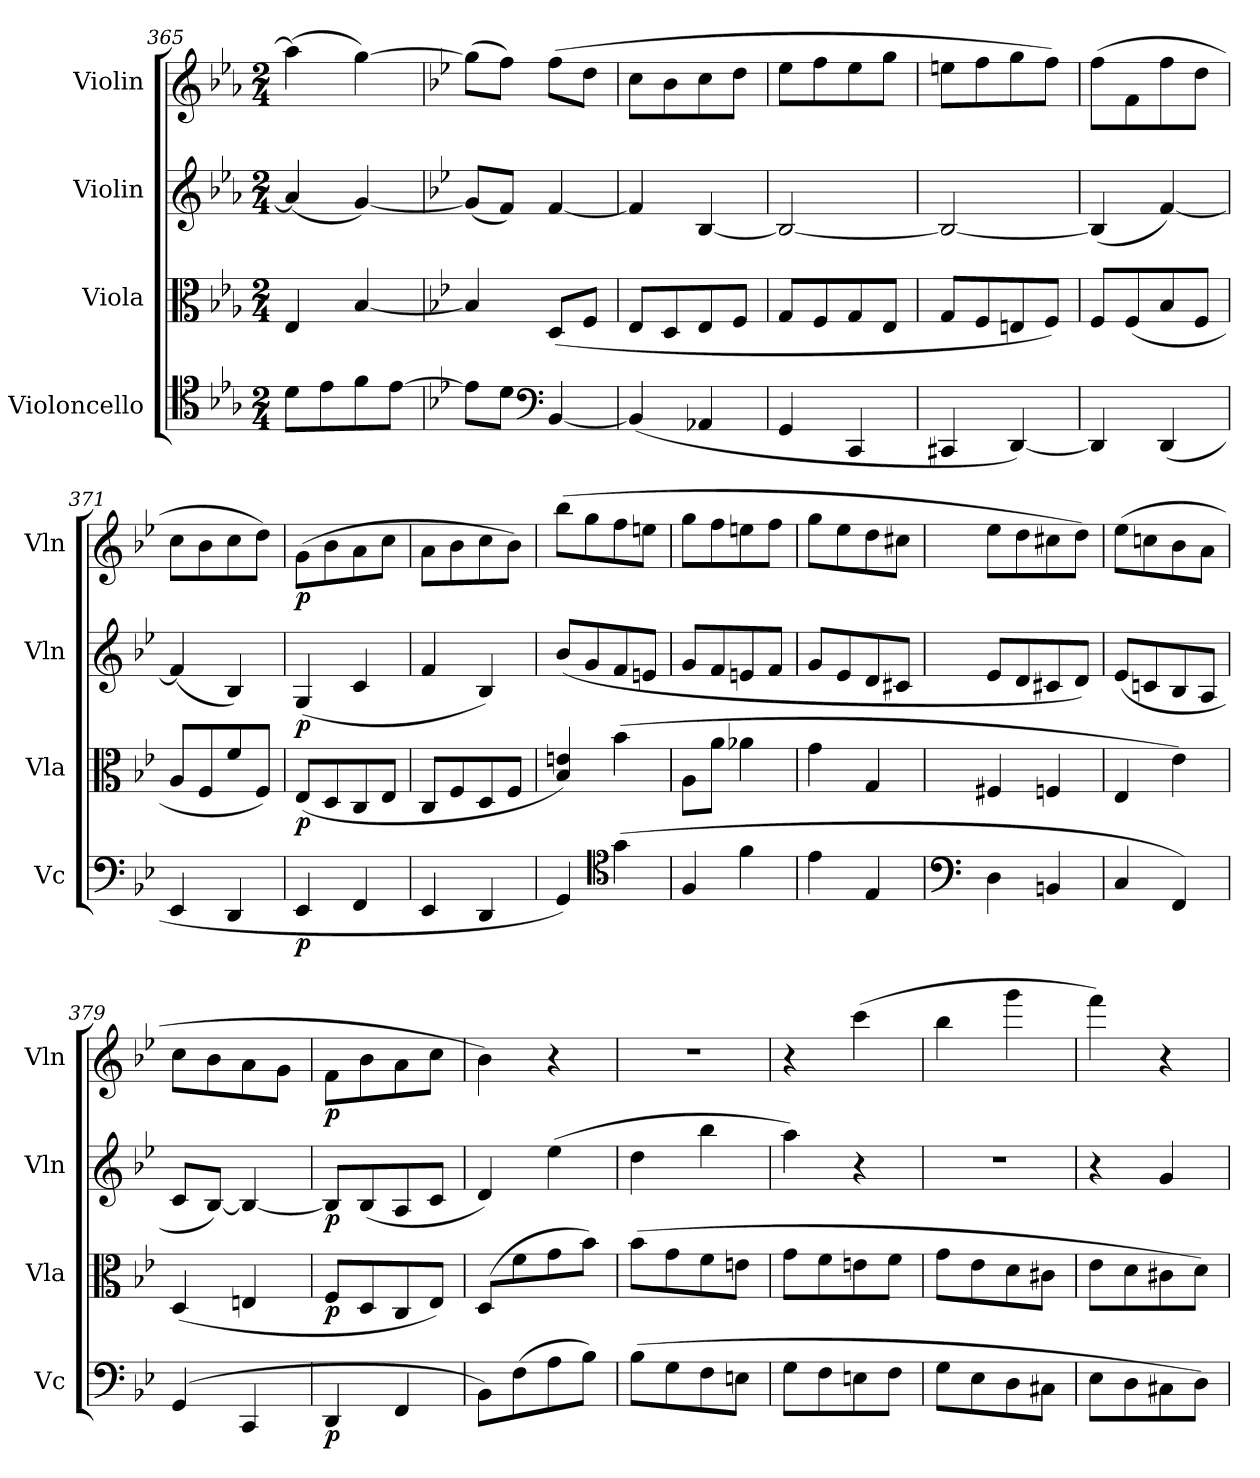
**kern	**dynam	**kern	**dynam	**kern	**dynam	**kern	**dynam
*part4	*part4	*part3	*part3	*part2	*part2	*part1	*part1
*staff4	*staff4	*staff3	*staff3	*staff2	*staff2	*staff1	*staff1
*I"Violoncello	*	*I"Viola	*	*I"Violin	*	*I"Violin	*
*I'Vc	*	*I'Vla	*	*I'Vln	*	*I'Vln	*
*clefC4	*	*clefC3	*	*clefG2	*	*clefG2	*
*k[b-e-a-]	*	*k[b-e-a-]	*	*k[b-e-a-]	*	*k[b-e-a-]	*
*M2/4	*	*M2/4	*	*M2/4	*	*M2/4	*
=365	=365	=365	=365	=365	=365	=365	=365
8d\L	.	4E-/	.	(4a-/]	.	(4aa-\]	.
8e-\	.	.	.	.	.	.	.
8f\	.	[4B-/	.	[4g/)	.	[4gg\)	.
[8e-\J	.	.	.	.	.	.	.
=366	=366	=366	=366	=366	=366	=366	=366
*k[b-e-]	*	*k[b-e-]	*	*k[b-e-]	*	*k[b-e-]	*
8e-\L]	.	4B-/]	.	(8g/L]	.	(8gg\L]	.
8d\J	.	.	.	8f/J)	.	8ff\J)	.
*clefF4	*	*	*	*	*	*	*
[4BB-/	.	(8D/L	.	[4f/	.	(8ff\L	.
.	.	8F/J	.	.	.	8dd\J	.
=367	=367	=367	=367	=367	=367	=367	=367
(4BB-/]	.	8E-/L	.	4f/]	.	8cc\L	.
.	.	8D/	.	.	.	8b-\	.
4AA-X/	.	8E-/	.	[4B-/	.	8cc\	.
.	.	8F/J	.	.	.	8dd\J	.
=368	=368	=368	=368	=368	=368	=368	=368
4GG/	.	8G/L	.	2B-/_	.	8ee-\L	.
.	.	8F/	.	.	.	8ff\	.
4CC/	.	8G/	.	.	.	8ee-\	.
.	.	8E-/J	.	.	.	8gg\J	.
=369	=369	=369	=369	=369	=369	=369	=369
4CC#X/	.	8G/L	.	2B-/_	.	8een\L	.
.	.	8F/	.	.	.	8ff\	.
[4DD/)	.	8En/	.	.	.	8gg\	.
.	.	8F/J)	.	.	.	8ff\J)	.
=370	=370	=370	=370	=370	=370	=370	=370
4DD/]	.	8F/L	.	(4B-/]	.	(8ff\L	.
.	.	(8F/	.	.	.	8f\	.
(4DD/	.	8B-/	.	[4f/)	.	8ff\	.
.	.	8F/J	.	.	.	8dd\J	.
=371	=371	=371	=371	=371	=371	=371	=371
4EE-/	.	8A/L	.	(4f/]	.	8cc\L	.
.	.	8F/	.	.	.	8b-\	.
4DD/	.	8f/	.	4B-/)	.	8cc\	.
.	.	8F/J)	.	.	.	8dd\J)	.
=372	=372	=372	=372	=372	=372	=372	=372
4EE-/	p	(8E-/L	p	(4G/	p	(8g\L	p
.	.	8D/	.	.	.	8b-\	.
4FF/	.	8C/	.	4c/	.	8a\	.
.	.	8E-/J	.	.	.	8cc\J	.
=373	=373	=373	=373	=373	=373	=373	=373
4EE-/	.	8C/L	.	4f/	.	8a\L	.
.	.	8F/	.	.	.	8b-\	.
4DD/	.	8D/	.	4B-/)	.	8cc\	.
.	.	8F/J	.	.	.	8b-\J)	.
=374	=374	=374	=374	=374	=374	=374	=374
4GG/)	.	4B-/ 4en/)	.	(8b-/L	.	(8bb-\L	.
.	.	.	.	8g/	.	8gg\	.
*clefC4	*	*	*	*	*	*	*
(4g\	.	(4b-\	.	8f/	.	8ff\	.
.	.	.	.	8en/J	.	8een\J	.
=375	=375	=375	=375	=375	=375	=375	=375
4F/	.	8A\L	.	8g/L	.	8gg\L	.
.	.	8a\J	.	8f/	.	8ff\	.
4f\	.	4a-X\	.	8en/	.	8een\	.
.	.	.	.	8f/J	.	8ff\J	.
=376	=376	=376	=376	=376	=376	=376	=376
4e-\	.	4g\	.	8g/L	.	8gg\L	.
.	.	.	.	8e-/	.	8ee-\	.
4E-/	.	4G/	.	8d/	.	8dd\	.
.	.	.	.	8c#X/J	.	8cc#X\J	.
=377	=377	=377	=377	=377	=377	=377	=377
*clefF4	*	*	*	*	*	*	*
4D\	.	4F#X/	.	8e-/L	.	8ee-\L	.
.	.	.	.	8d/	.	8dd\	.
4BBn/	.	4Fn/	.	8c#X/	.	8cc#X\	.
.	.	.	.	8d/J)	.	8dd\J)	.
=378	=378	=378	=378	=378	=378	=378	=378
4C/	.	4E-/	.	(8e-/L	.	(8ee-\L	.
.	.	.	.	8cn/	.	8ccn\	.
4FF/)	.	4e-\)	.	8B-/	.	8b-\	.
.	.	.	.	8A/J	.	8a\J	.
=379	=379	=379	=379	=379	=379	=379	=379
(4GG/	.	(4D/	.	8c/L	.	8cc\L	.
.	.	.	.	[8B-/J)	.	8b-\	.
4CC/	.	4En/	.	4B-/_	.	8a\	.
.	.	.	.	.	.	8g\J	.
=380	=380	=380	=380	=380	=380	=380	=380
4DD/	p	8F/L	p	8B-/L]	p	8f\L	p
.	.	8D/	.	(8B-/	.	8b-\	.
4FF/	.	8C/	.	8A/	.	8a\	.
.	.	8E-/J)	.	8c/J	.	8cc\J	.
=381	=381	=381	=381	=381	=381	=381	=381
8BB-\L)	.	(8D/L	.	4d/)	.	4b-\)	.
(8F\	.	8f\	.	.	.	.	.
8A\	.	8g\	.	(4ee-\	.	4r	.
8B-\J)	.	8b-\J)	.	.	.	.	.
=382	=382	=382	=382	=382	=382	=382	=382
(8B-\L	.	(8b-\L	.	4dd\	.	2r	.
8G\	.	8g\	.	.	.	.	.
8F\	.	8f\	.	4bb-\	.	.	.
8En\J	.	8en\J	.	.	.	.	.
=383	=383	=383	=383	=383	=383	=383	=383
8G\L	.	8g\L	.	4aa\)	.	4r	.
8F\	.	8f\	.	.	.	.	.
8En\	.	8en\	.	4r	.	(4ccc\	.
8F\J	.	8f\J	.	.	.	.	.
=384	=384	=384	=384	=384	=384	=384	=384
8G\L	.	8g\L	.	2r	.	4bb-\	.
8E-\	.	8e-\	.	.	.	.	.
8D\	.	8d\	.	.	.	4ggg\	.
8C#X\J	.	8c#X\J	.	.	.	.	.
=385	=385	=385	=385	=385	=385	=385	=385
8E-\L	.	8e-\L	.	4r	.	4fff\)	.
8D\	.	8d\	.	.	.	.	.
8C#X\	.	8c#X\	.	4g/	.	4r	.
8D\J)	.	8d\J)	.	.	.	.	.
=	=	=	=	=	=	=	=
*-	*-	*-	*-	*-	*-	*-	*-
